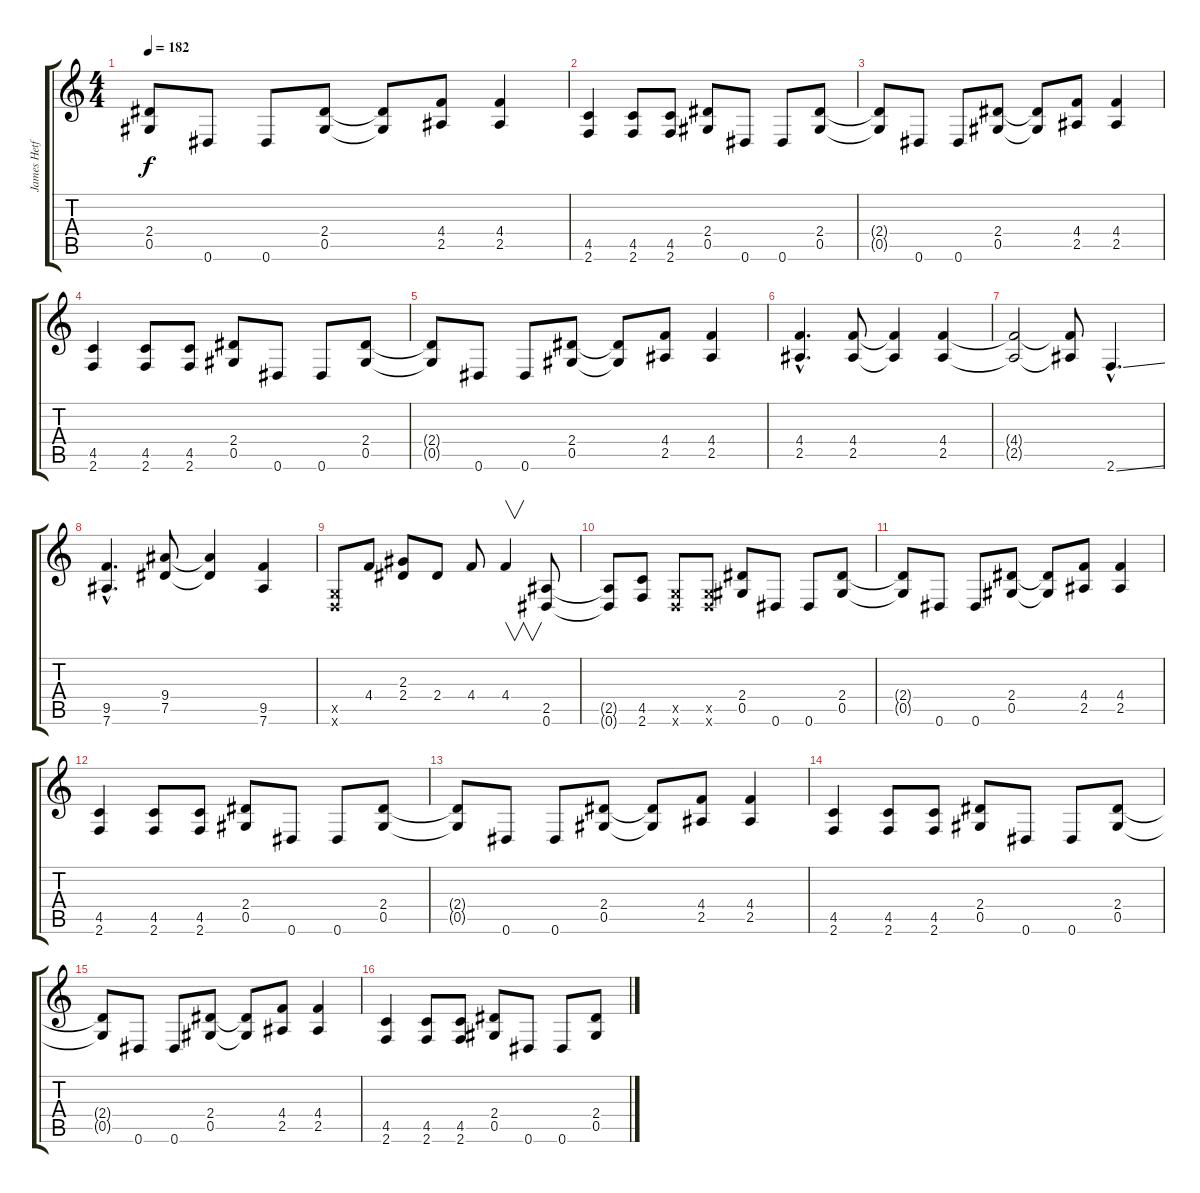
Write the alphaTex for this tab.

\track ("James Hetfield (Ov. Gtr)" "James Hetf") {instrument overdrivenguitar}
\staff {score tabs}
\tuning (Eb4 Bb3 Gb3 Db3 Ab2 Eb2) {hide}
\ts (4 4)
\tempo 182
\clef g2
\ks c
(2.4{t} 0.5{t}).8{dy f} 0.6.8 0.6.8 (2.4 0.5).8 (2.4{t} 0.5{t}).8 (4.4 2.5).8 (4.4 2.5).4 |
(4.5 2.6).4 (4.5 2.6).8 (4.5 2.6).8 (2.4 0.5).8 0.6.8 0.6.8 (2.4 0.5).8 |
(2.4{t} 0.5{t}).8 0.6.8 0.6.8 (2.4 0.5).8 (2.4{t} 0.5{t}).8 (4.4 2.5).8 (4.4 2.5).4 |
(4.5 2.6).4 (4.5 2.6).8 (4.5 2.6).8 (2.4 0.5).8 0.6.8 0.6.8 (2.4 0.5).8 |
(2.4{t} 0.5{t}).8 0.6.8 0.6.8 (2.4 0.5).8 (2.4{t} 0.5{t}).8 (4.4 2.5).8 (4.4 2.5).4 |
(4.4{hac} 2.5{hac}).4{d} (4.4 2.5).8 (4.4{t} 2.5{t}).4 (4.4 2.5).4 |
(4.4{t} 2.5{t}).2 (4.4{t} 2.5{t}).8 2.6{ss hac}.4{d} |
(9.5{hac} 7.6{hac}).4{d} (9.4 7.5).8 (9.4{t} 7.5{t}).4 (9.5 7.6).4 |
(-1.5{x} -1.6{x}).8 4.4.8 (2.3 2.4).8 2.4.8 4.4.8 4.4.4{v} (2.5 0.6).8 |
(2.5{t} 0.6{t}).8 (4.5 2.6).8 (-1.5{x} -1.6{x}).8 (-1.5{x} -1.6{x}).8 (2.4 0.5).8 0.6.8 0.6.8 (2.4 0.5).8 |
(2.4{t} 0.5{t}).8 0.6.8 0.6.8 (2.4 0.5).8 (2.4{t} 0.5{t}).8 (4.4 2.5).8 (4.4 2.5).4 |
(4.5 2.6).4 (4.5 2.6).8 (4.5 2.6).8 (2.4 0.5).8 0.6.8 0.6.8 (2.4 0.5).8 |
(2.4{t} 0.5{t}).8 0.6.8 0.6.8 (2.4 0.5).8 (2.4{t} 0.5{t}).8 (4.4 2.5).8 (4.4 2.5).4 |
(4.5 2.6).4 (4.5 2.6).8 (4.5 2.6).8 (2.4 0.5).8 0.6.8 0.6.8 (2.4 0.5).8 |
(2.4{t} 0.5{t}).8 0.6.8 0.6.8 (2.4 0.5).8 (2.4{t} 0.5{t}).8 (4.4 2.5).8 (4.4 2.5).4 |
(4.5 2.6).4 (4.5 2.6).8 (4.5 2.6).8 (2.4 0.5).8 0.6.8 0.6.8 (2.4 0.5).8
